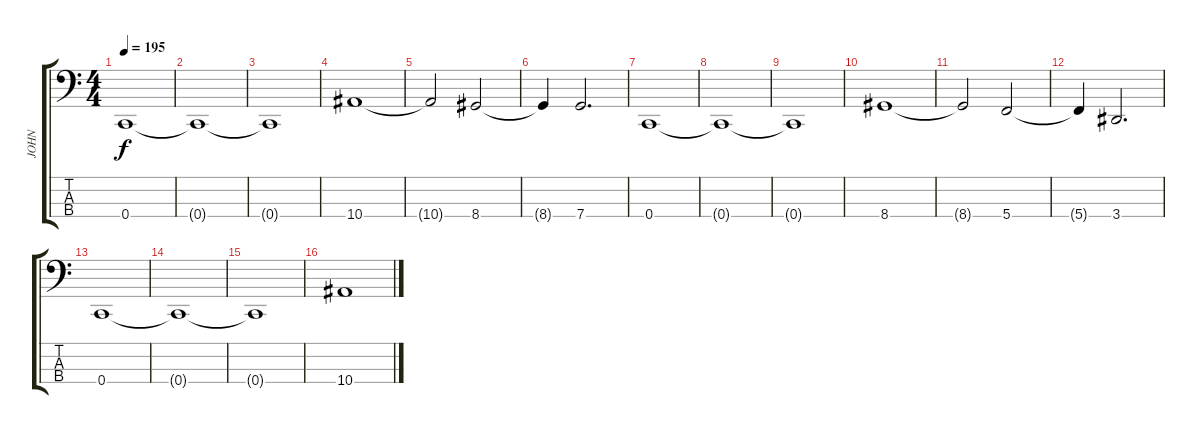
\track ("JOHN" "JOHN") {instrument electricbasspick}
\staff {score tabs}
\tuning (F2 C2 G1 C1) {hide}
\ts (4 4)
\tempo 195
\clef f4
\ks c
0.4.1{dy f} |
0.4{t}.1 |
0.4{t}.1 |
10.4.1 |
10.4{t}.2 8.4.2 |
8.4{t}.4 7.4.2{d} |
0.4.1 |
0.4{t}.1 |
0.4{t}.1 |
8.4.1 |
8.4{t}.2 5.4.2 |
5.4{t}.4 3.4.2{d} |
0.4.1 |
0.4{t}.1 |
0.4{t}.1 |
10.4.1
